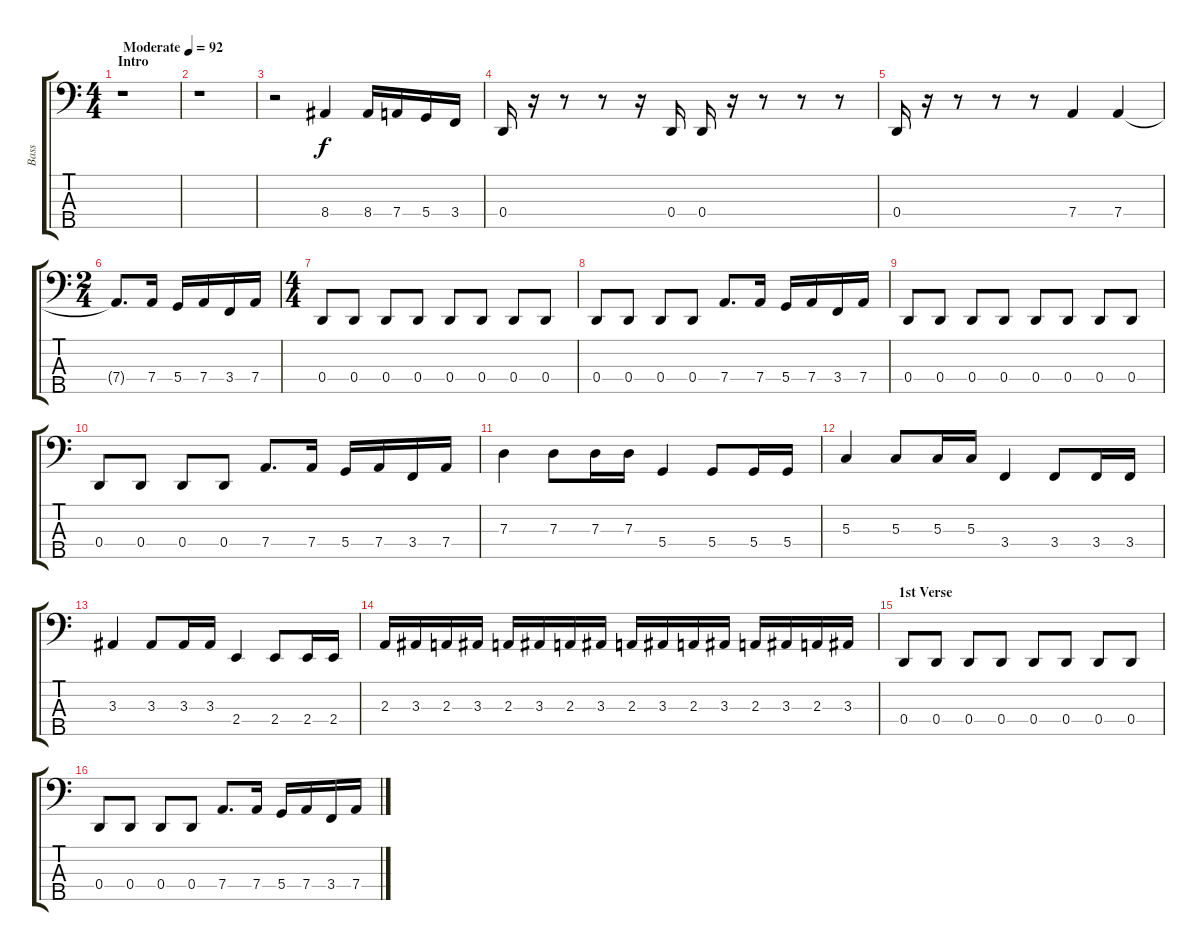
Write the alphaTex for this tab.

\track ("Bass" "Bass") {instrument electricbasspick}
\staff {score tabs}
\tuning (F2 C2 G1 D1 A0) {hide}
\ts (4 4)
\section ("" "Intro")
\tempo (92 "Moderate")
\clef f4
\ks c
r.1{dy f instrument electricbasspick} |
r.1 |
r.2 8.4.4 8.4.16 7.4.16 5.4.16 3.4.16 |
0.4.16 r.16 r.8 r.8 r.16 0.4.16 0.4.16 r.16 r.8 r.8 r.8 |
0.4.16 r.16 r.8 r.8 r.8 7.4.4 7.4.4 |
\ts (2 4)
7.4{t}.8{d} 7.4.16 5.4.16 7.4.16 3.4.16 7.4.16 |
\ts (4 4)
0.4.8 0.4.8 0.4.8 0.4.8 0.4.8 0.4.8 0.4.8 0.4.8 |
0.4.8 0.4.8 0.4.8 0.4.8 7.4.8{d} 7.4.16 5.4.16 7.4.16 3.4.16 7.4.16 |
0.4.8 0.4.8 0.4.8 0.4.8 0.4.8 0.4.8 0.4.8 0.4.8 |
0.4.8 0.4.8 0.4.8 0.4.8 7.4.8{d} 7.4.16 5.4.16 7.4.16 3.4.16 7.4.16 |
7.3.4 7.3.8 7.3.16 7.3.16 5.4.4 5.4.8 5.4.16 5.4.16 |
5.3.4 5.3.8 5.3.16 5.3.16 3.4.4 3.4.8 3.4.16 3.4.16 |
3.3.4 3.3.8 3.3.16 3.3.16 2.4.4 2.4.8 2.4.16 2.4.16 |
2.3.16 3.3.16 2.3.16 3.3.16 2.3.16 3.3.16 2.3.16 3.3.16 2.3.16 3.3.16 2.3.16 3.3.16 2.3.16 3.3.16 2.3.16 3.3.16 |
\section ("" "1st Verse")
0.4.8 0.4.8 0.4.8 0.4.8 0.4.8 0.4.8 0.4.8 0.4.8 |
0.4.8 0.4.8 0.4.8 0.4.8 7.4.8{d} 7.4.16 5.4.16 7.4.16 3.4.16 7.4.16
